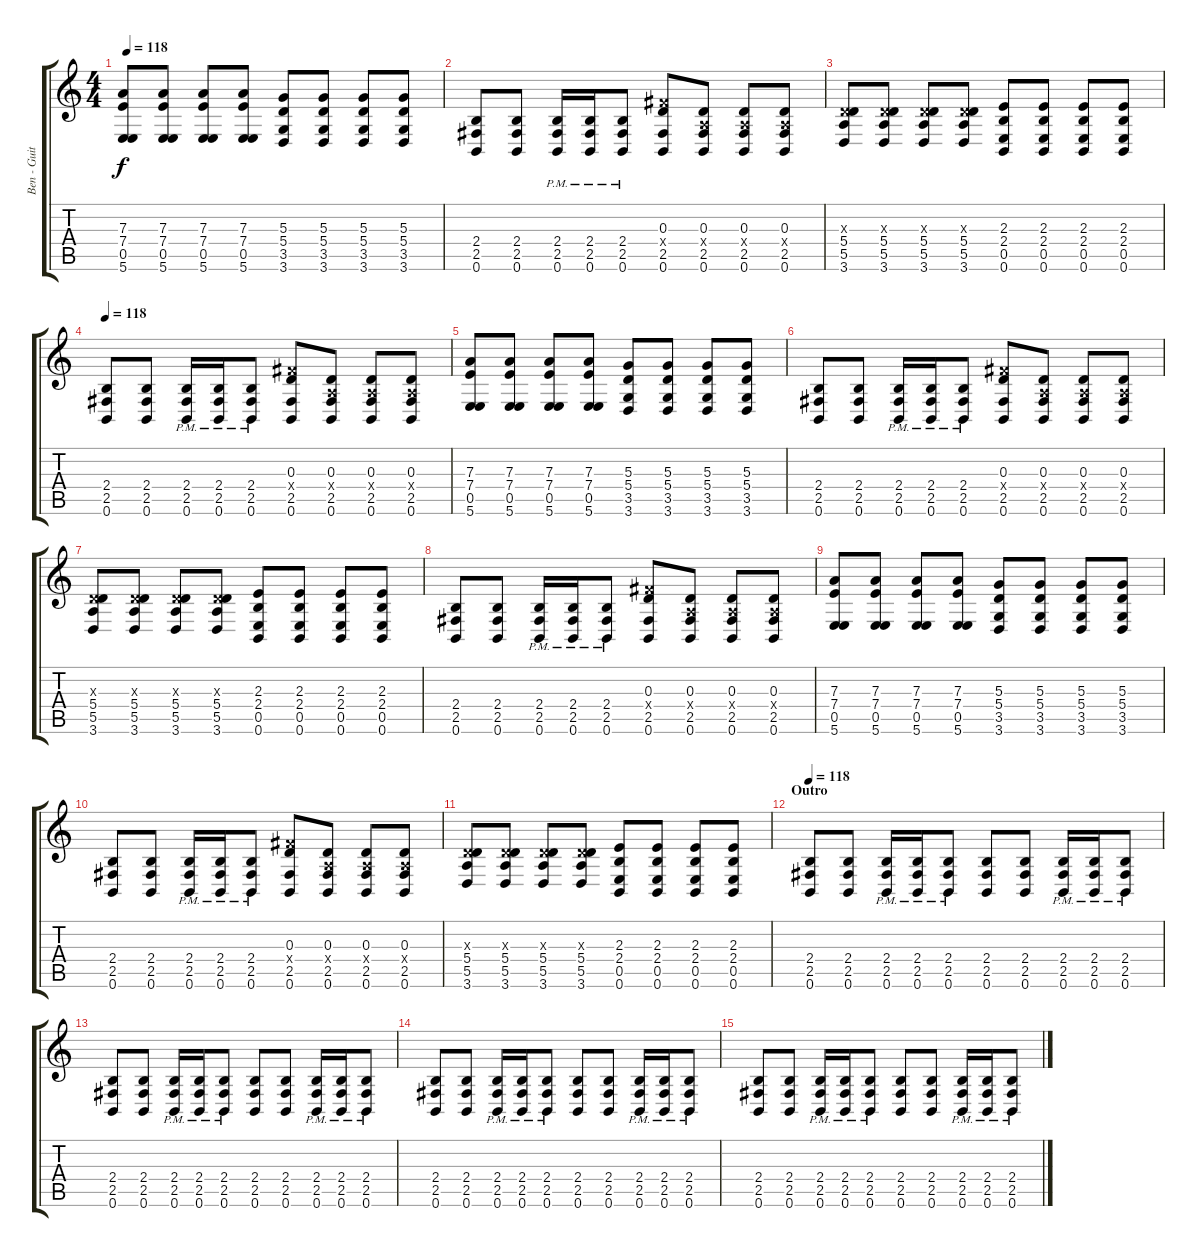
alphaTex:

\track ("Ben - Guitare" "Ben - Guit") {instrument distortionguitar}
\staff {score tabs}
\tuning (B3 Gb3 D3 A2 E2 B1) {hide}
\ts (4 4)
\tempo 118
\clef g2
\ks c
(7.3 7.4 0.5 5.6).8{dy f} (7.3 7.4 0.5 5.6).8 (7.3 7.4 0.5 5.6).8 (7.3 7.4 0.5 5.6).8 (5.3 5.4 3.5 3.6).8 (5.3 5.4 3.5 3.6).8 (5.3 5.4 3.5 3.6).8 (5.3 5.4 3.5 3.6).8 |
(2.4 2.5 0.6).8 (2.4 2.5 0.6).8 (2.4{pm} 2.5{pm} 0.6{pm}).16 (2.4{pm} 2.5{pm} 0.6{pm}).16 (2.4{pm} 2.5{pm} 0.6{pm}).8 (0.3 9.4{x} 2.5 0.6).8 (0.3 0.4{x} 2.5 0.6).8 (0.3 0.4{x} 2.5 0.6).8 (0.3 0.4{x} 2.5 0.6).8 |
(0.3{x} 5.4 5.5 3.6).8 (0.3{x} 5.4 5.5 3.6).8 (0.3{x} 5.4 5.5 3.6).8 (0.3{x} 5.4 5.5 3.6).8 (2.3 2.4 0.5 0.6).8 (2.3 2.4 0.5 0.6).8 (2.3 2.4 0.5 0.6).8 (2.3 2.4 0.5 0.6).8 |
\section ("" "")
\tempo 118
(2.4 2.5 0.6).8{volume 10 balance 2 instrument distortionguitar} (2.4 2.5 0.6).8 (2.4{pm} 2.5{pm} 0.6{pm}).16 (2.4{pm} 2.5{pm} 0.6{pm}).16 (2.4{pm} 2.5{pm} 0.6{pm}).8 (0.3 9.4{x} 2.5 0.6).8 (0.3 0.4{x} 2.5 0.6).8 (0.3 0.4{x} 2.5 0.6).8 (0.3 0.4{x} 2.5 0.6).8 |
(7.3 7.4 0.5 5.6).8 (7.3 7.4 0.5 5.6).8 (7.3 7.4 0.5 5.6).8 (7.3 7.4 0.5 5.6).8 (5.3 5.4 3.5 3.6).8 (5.3 5.4 3.5 3.6).8 (5.3 5.4 3.5 3.6).8 (5.3 5.4 3.5 3.6).8 |
(2.4 2.5 0.6).8 (2.4 2.5 0.6).8 (2.4{pm} 2.5{pm} 0.6{pm}).16 (2.4{pm} 2.5{pm} 0.6{pm}).16 (2.4{pm} 2.5{pm} 0.6{pm}).8 (0.3 9.4{x} 2.5 0.6).8 (0.3 0.4{x} 2.5 0.6).8 (0.3 0.4{x} 2.5 0.6).8 (0.3 0.4{x} 2.5 0.6).8 |
(0.3{x} 5.4 5.5 3.6).8 (0.3{x} 5.4 5.5 3.6).8 (0.3{x} 5.4 5.5 3.6).8 (0.3{x} 5.4 5.5 3.6).8 (2.3 2.4 0.5 0.6).8 (2.3 2.4 0.5 0.6).8 (2.3 2.4 0.5 0.6).8 (2.3 2.4 0.5 0.6).8 |
(2.4 2.5 0.6).8 (2.4 2.5 0.6).8 (2.4{pm} 2.5{pm} 0.6{pm}).16 (2.4{pm} 2.5{pm} 0.6{pm}).16 (2.4{pm} 2.5{pm} 0.6{pm}).8 (0.3 9.4{x} 2.5 0.6).8 (0.3 0.4{x} 2.5 0.6).8 (0.3 0.4{x} 2.5 0.6).8 (0.3 0.4{x} 2.5 0.6).8 |
(7.3 7.4 0.5 5.6).8 (7.3 7.4 0.5 5.6).8 (7.3 7.4 0.5 5.6).8 (7.3 7.4 0.5 5.6).8 (5.3 5.4 3.5 3.6).8 (5.3 5.4 3.5 3.6).8 (5.3 5.4 3.5 3.6).8 (5.3 5.4 3.5 3.6).8 |
(2.4 2.5 0.6).8 (2.4 2.5 0.6).8 (2.4{pm} 2.5{pm} 0.6{pm}).16 (2.4{pm} 2.5{pm} 0.6{pm}).16 (2.4{pm} 2.5{pm} 0.6{pm}).8 (0.3 9.4{x} 2.5 0.6).8 (0.3 0.4{x} 2.5 0.6).8 (0.3 0.4{x} 2.5 0.6).8 (0.3 0.4{x} 2.5 0.6).8 |
(0.3{x} 5.4 5.5 3.6).8 (0.3{x} 5.4 5.5 3.6).8 (0.3{x} 5.4 5.5 3.6).8 (0.3{x} 5.4 5.5 3.6).8 (2.3 2.4 0.5 0.6).8 (2.3 2.4 0.5 0.6).8 (2.3 2.4 0.5 0.6).8 (2.3 2.4 0.5 0.6).8 |
\section ("" "Outro")
\tempo 118
(2.4 2.5 0.6).8{volume 10 balance 2 instrument distortionguitar} (2.4 2.5 0.6).8 (2.4{pm} 2.5{pm} 0.6{pm}).16 (2.4{pm} 2.5{pm} 0.6{pm}).16 (2.4{pm} 2.5{pm} 0.6{pm}).8 (2.4 2.5 0.6).8 (2.4 2.5 0.6).8 (2.4{pm} 2.5{pm} 0.6{pm}).16 (2.4{pm} 2.5{pm} 0.6{pm}).16 (2.4{pm} 2.5{pm} 0.6{pm}).8 |
(2.4 2.5 0.6).8 (2.4 2.5 0.6).8 (2.4{pm} 2.5{pm} 0.6{pm}).16 (2.4{pm} 2.5{pm} 0.6{pm}).16 (2.4{pm} 2.5{pm} 0.6{pm}).8 (2.4 2.5 0.6).8 (2.4 2.5 0.6).8 (2.4{pm} 2.5{pm} 0.6{pm}).16 (2.4{pm} 2.5{pm} 0.6{pm}).16 (2.4{pm} 2.5{pm} 0.6{pm}).8 |
(2.4 2.5 0.6).8 (2.4 2.5 0.6).8 (2.4{pm} 2.5{pm} 0.6{pm}).16 (2.4{pm} 2.5{pm} 0.6{pm}).16 (2.4{pm} 2.5{pm} 0.6{pm}).8 (2.4 2.5 0.6).8 (2.4 2.5 0.6).8 (2.4{pm} 2.5{pm} 0.6{pm}).16 (2.4{pm} 2.5{pm} 0.6{pm}).16 (2.4{pm} 2.5{pm} 0.6{pm}).8 |
(2.4 2.5 0.6).8 (2.4 2.5 0.6).8 (2.4{pm} 2.5{pm} 0.6{pm}).16 (2.4{pm} 2.5{pm} 0.6{pm}).16 (2.4{pm} 2.5{pm} 0.6{pm}).8 (2.4 2.5 0.6).8 (2.4 2.5 0.6).8 (2.4{pm} 2.5{pm} 0.6{pm}).16 (2.4{pm} 2.5{pm} 0.6{pm}).16 (2.4{pm} 2.5{pm} 0.6{pm}).8
